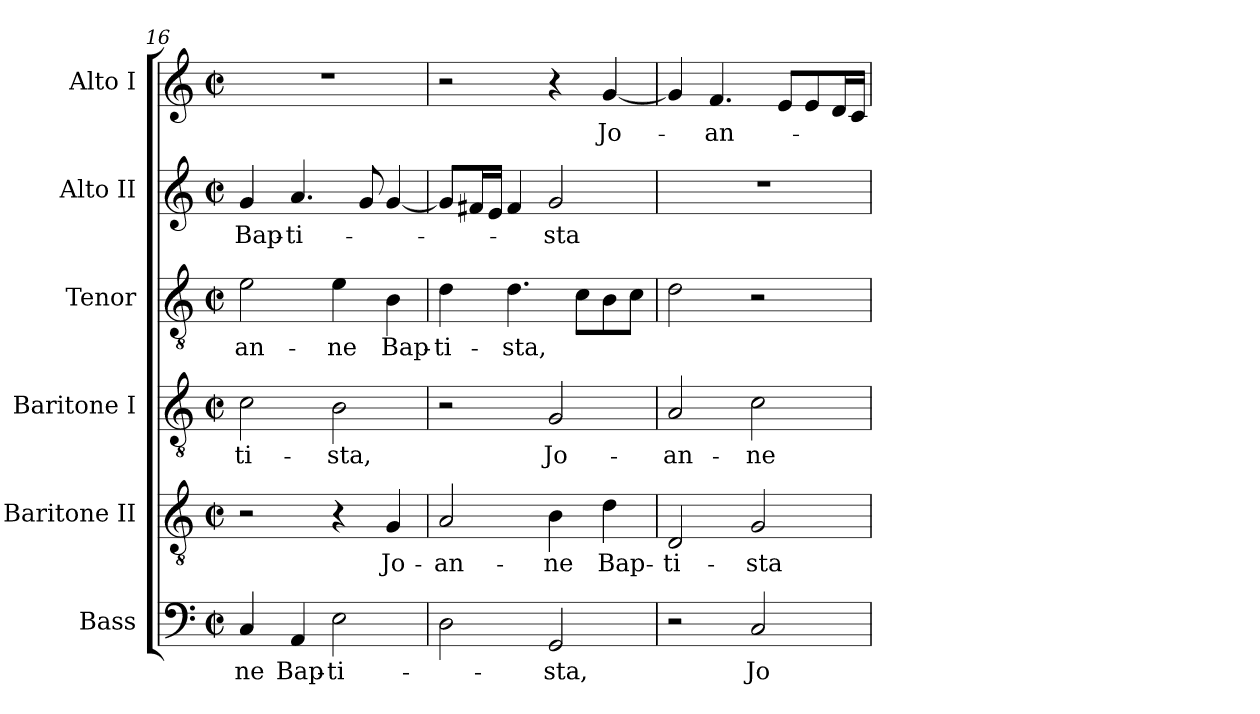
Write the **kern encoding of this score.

**kern	**text	**kern	**text	**kern	**text	**kern	**text	**kern	**text	**kern	**text
*part6	*part6	*part5	*part5	*part4	*part4	*part3	*part3	*part2	*part2	*part1	*part1
*staff6	*staff6	*staff5	*staff5	*staff4	*staff4	*staff3	*staff3	*staff2	*staff2	*staff1	*staff1
*I"Bass	*	*I"Baritone II	*	*I"Baritone I	*	*I"Tenor	*	*I"Alto II	*	*I"Alto I	*
*I'B.	*	*I'B.	*	*I'T.	*	*I'T.	*	*I'A.	*	*	*
!!LO:LB:g=z
*clefF4	*	*clefGv2	*	*clefGv2	*	*clefGv2	*	*clefG2	*	*clefG2	*
*	*	*	*	*ITrd7c12	*	*ITrd7c12	*	*	*	*	*
*k[]	*	*k[]	*	*k[]	*	*k[]	*	*k[]	*	*k[]	*
*C:	*	*C:	*	*C:	*	*C:	*	*C:	*	*C:	*
*M2/2	*	*M2/2	*	*M2/2	*	*M2/2	*	*M2/2	*	*M2/2	*
*met(c|)	*	*met(c|)	*	*met(c|)	*	*met(c|)	*	*met(c|)	*	*met(c|)	*
=16	=16	=16	=16	=16	=16	=16	=16	=16	=16	=16	=16
!	!LO:LY:b:color=#000000	!	!	!	!	!	!	!	!	!	!
!	!	!	!	!	!LO:LY:b:color=#000000	!	!	!	!	!	!
!	!	!	!	!	!	!	!LO:LY:b:color=#000000	!	!	!	!
!	!	!	!	!	!	!	!	!	!LO:LY:b:color=#000000	!	!
4Ci/	-ne	2r	.	2Ci\	-ti-	2Ei\	-an-	4gi/	Bap-	1r	.
!	!LO:LY:b:color=#000000	!	!	!	!	!	!	!	!	!	!
!	!	!	!	!	!	!	!	!	!LO:LY:b:color=#000000	!	!
4AAi/	Bap-	.	.	.	.	.	.	4.ai/	-ti-	.	.
!	!LO:LY:b:color=#000000	!	!	!	!	!	!	!	!	!	!
!	!	!	!	!	!LO:LY:b:color=#000000	!	!	!	!	!	!
!	!	!	!	!	!	!	!LO:LY:b:color=#000000	!	!	!	!
2Ei\	-ti-	4r	.	2BBi\	-sta,	4Ei\	-ne	.	.	.	.
.	.	.	.	.	.	.	.	8gi/	.	.	.
!	!	!	!LO:LY:b:color=#000000	!	!	!	!	!	!	!	!
!	!	!	!	!	!	!	!LO:LY:b:color=#000000	!	!	!	!
.	.	4Gi/	Jo-	.	.	4BBi\	Bap-	[<4gi/	.	.	.
=17	=17	=17	=17	=17	=17	=17	=17	=17	=17	=17	=17
!	!	!	!LO:LY:b:color=#000000	!	!	!	!	!	!	!	!
!	!	!	!	!	!	!	!LO:LY:b:color=#000000	!	!	!	!
2Di\	.	2Ai/	-an-	2r	.	4Di\	-ti-	8gi/L]	.	2r	.
.	.	.	.	.	.	.	.	16f#Xi/L	.	.	.
.	.	.	.	.	.	.	.	16ei/JJ	.	.	.
!	!	!	!	!	!	!	!LO:LY:b:color=#000000	!	!	!	!
.	.	.	.	.	.	4.Di\	-sta,	4f#i/	.	.	.
!	!LO:LY:b:color=#000000	!	!	!	!	!	!	!	!	!	!
!	!	!	!LO:LY:b:color=#000000	!	!	!	!	!	!	!	!
!	!	!	!	!	!LO:LY:b:color=#000000	!	!	!	!	!	!
!	!	!	!	!	!	!	!	!	!LO:LY:b:color=#000000	!	!
2GGi/	-sta,	4Bi\	-ne	2GGi/	Jo-	.	.	2gi/	-sta	4r	.
.	.	.	.	.	.	8Ci\L	.	.	.	.	.
!	!	!	!LO:LY:b:color=#000000	!	!	!	!	!	!	!	!
!	!	!	!	!	!	!	!	!	!	!	!LO:LY:b:color=#000000
.	.	4di\	Bap-	.	.	8BBi\	.	.	.	[<4gi/	Jo-
.	.	.	.	.	.	8Ci\J	.	.	.	.	.
=18	=18	=18	=18	=18	=18	=18	=18	=18	=18	=18	=18
!	!	!	!LO:LY:b:color=#000000	!	!	!	!	!	!	!	!
!	!	!	!	!	!LO:LY:b:color=#000000	!	!	!	!	!	!
2r	.	2Di/	-ti-	2AAi/	-an-	2Di\	.	1r	.	4gi/]	.
!	!	!	!	!	!	!	!	!	!	!	!LO:LY:b:color=#000000
.	.	.	.	.	.	.	.	.	.	4.fi/	-an-
!	!LO:LY:b:color=#000000	!	!	!	!	!	!	!	!	!	!
!	!	!	!LO:LY:b:color=#000000	!	!	!	!	!	!	!	!
!	!	!	!	!	!LO:LY:b:color=#000000	!	!	!	!	!	!
2Ci/	Jo-	2Gi/	-sta	2Ci\	-ne	2r	.	.	.	.	.
.	.	.	.	.	.	.	.	.	.	8ei/L	.
.	.	.	.	.	.	.	.	.	.	8ei/	.
.	.	.	.	.	.	.	.	.	.	16di/L	.
.	.	.	.	.	.	.	.	.	.	16ci/JJ	.
=	=	=	=	=	=	=	=	=	=	=	=
*-	*-	*-	*-	*-	*-	*-	*-	*-	*-	*-	*-
